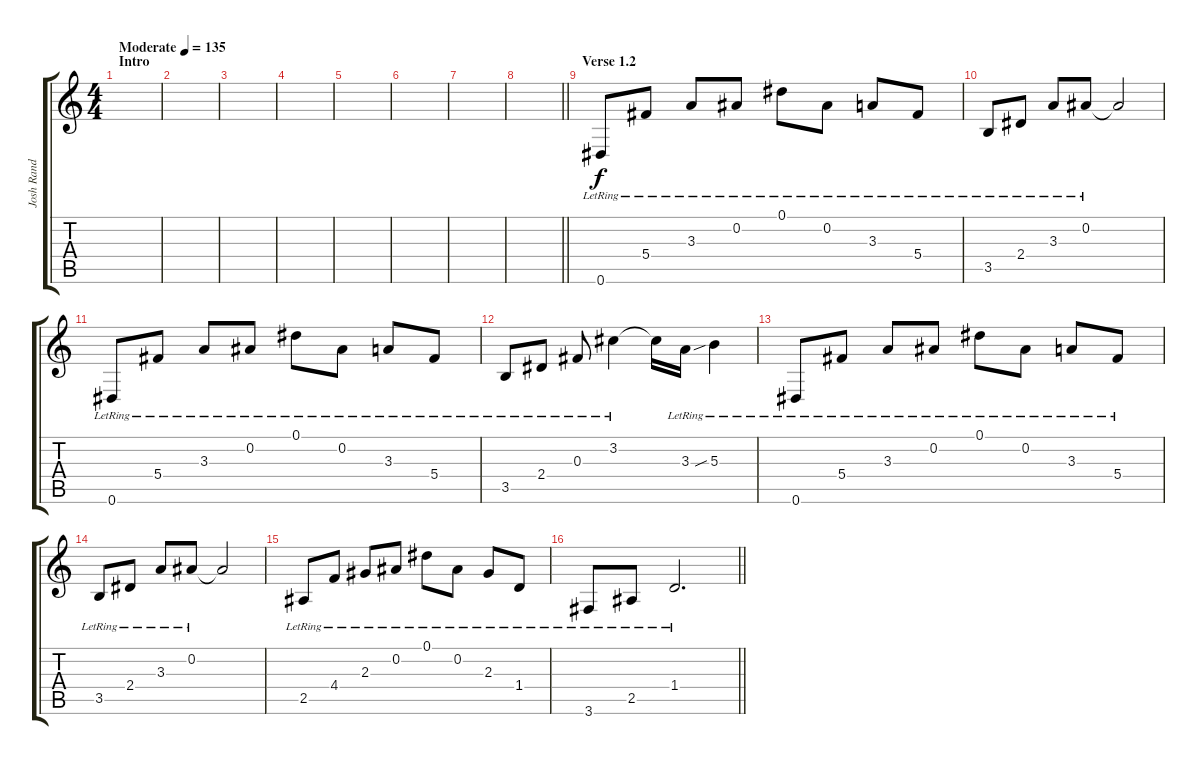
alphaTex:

\track ("Josh Rand" "Josh Rand") {instrument distortionguitar}
\staff {score tabs}
\tuning (Eb4 Bb3 Gb3 Db3 Ab2 Eb2) {hide}
\ts (4 4)
\section ("" "Intro ")
\tempo (135 "Moderate")
\clef g2
\ks c
|
|
|
|
|
|
|
\barLineRight lightlight
|
\section ("" "Verse 1.2")
0.6{lr}.8{volume 13 instrument electricguitarclean} 5.4{lr}.8 3.3{lr}.8 0.2{lr}.8 0.1{lr}.8 0.2{lr}.8 3.3{lr}.8 5.4{lr}.8 |
3.5{lr}.8 2.4{lr}.8 3.3{lr}.8 0.2{lr}.8 0.2{t}.2 |
0.6{lr}.8 5.4{lr}.8 3.3{lr}.8 0.2{lr}.8 0.1{lr}.8 0.2{lr}.8 3.3{lr}.8 5.4{lr}.8 |
3.5{lr}.8 2.4{lr}.8 0.3{lr}.8 3.2{lr}.4 3.2{t}.16 3.3{lr}.16 5.3{sib lr}.4 |
0.6{lr}.8 5.4{lr}.8 3.3{lr}.8 0.2{lr}.8 0.1{lr}.8 0.2{lr}.8 3.3{lr}.8 5.4{lr}.8 |
3.5{lr}.8 2.4{lr}.8 3.3{lr}.8 0.2{lr}.8 0.2{t}.2 |
2.5{lr}.8 4.4{lr}.8 2.3{lr}.8 0.2{lr}.8 0.1{lr}.8 0.2{lr}.8 2.3{lr}.8 1.4{lr}.8 |
\barLineRight lightlight
3.6{lr}.8 2.5{lr}.8 1.4{lr}.2{d}
